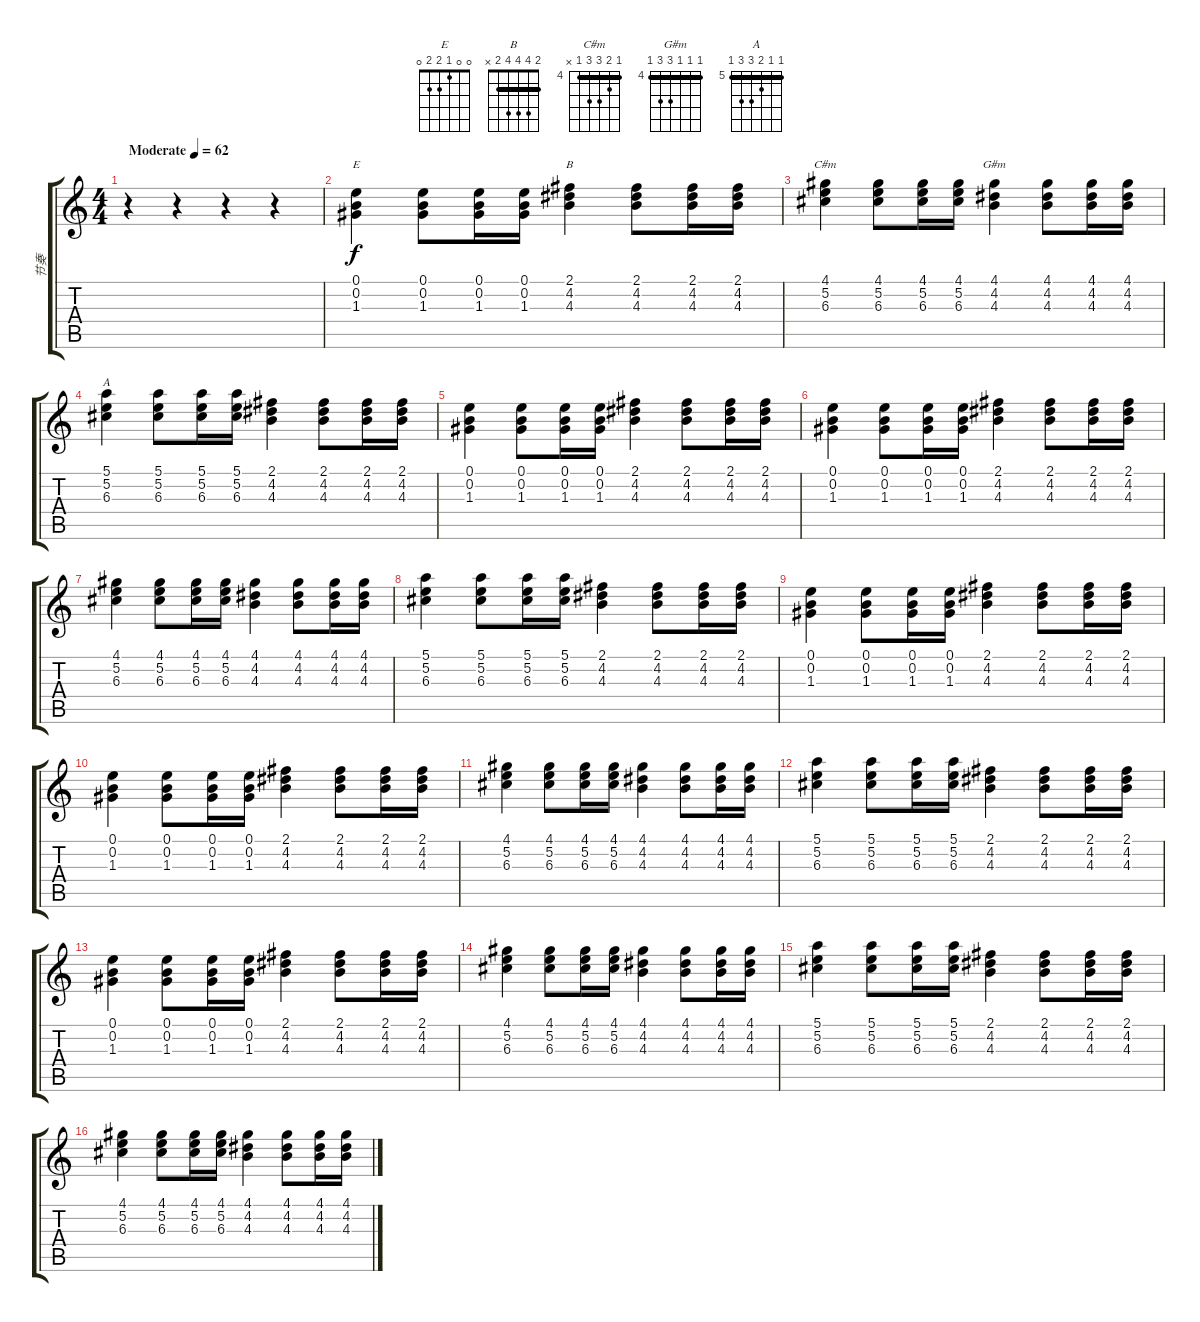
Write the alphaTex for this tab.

\track (" 节奏" " 节奏") {instrument acousticguitarsteel}
\staff {score tabs}
\tuning (E4 B3 G3 D3 A2 E2) {hide}
\chord ("E" 0 0 1 2 2 0)
\chord ("B" 2 4 4 4 2 x) {barre 2}
\chord ("C#m" 4 5 6 6 4 x) {firstfret 4 barre 4}
\chord ("G#m" 4 4 4 6 6 4) {firstfret 4 barre 4}
\chord ("A" 5 5 6 7 7 5) {firstfret 5 barre 5}
\ts (4 4)
\tempo (62 "Moderate")
\clef g2
\ks c
r.4{dy f instrument acousticguitarsteel} r.4 r.4 r.4 |
(0.1 0.2 1.3).4{ch "E"} (0.1 0.2 1.3).8 (0.1 0.2 1.3).16 (0.1 0.2 1.3).16 (2.1 4.2 4.3).4{ch "B"} (2.1 4.2 4.3).8 (2.1 4.2 4.3).16 (2.1 4.2 4.3).16 |
(4.1 5.2 6.3).4{ch "C#m"} (4.1 5.2 6.3).8 (4.1 5.2 6.3).16 (4.1 5.2 6.3).16 (4.1 4.2 4.3).4{ch "G#m"} (4.1 4.2 4.3).8 (4.1 4.2 4.3).16 (4.1 4.2 4.3).16 |
(5.1 5.2 6.3).4{ch "A"} (5.1 5.2 6.3).8{txt ""} (5.1 5.2 6.3).16 (5.1 5.2 6.3).16 (2.1 4.2 4.3).4 (2.1 4.2 4.3).8 (2.1 4.2 4.3).16 (2.1 4.2 4.3).16 |
(0.1 0.2 1.3).4 (0.1 0.2 1.3).8 (0.1 0.2 1.3).16 (0.1 0.2 1.3).16 (2.1 4.2 4.3).4 (2.1 4.2 4.3).8 (2.1 4.2 4.3).16 (2.1 4.2 4.3).16 |
(0.1 0.2 1.3).4 (0.1 0.2 1.3).8 (0.1 0.2 1.3).16 (0.1 0.2 1.3).16 (2.1 4.2 4.3).4 (2.1 4.2 4.3).8 (2.1 4.2 4.3).16 (2.1 4.2 4.3).16 |
(4.1 5.2 6.3).4 (4.1 5.2 6.3).8 (4.1 5.2 6.3).16 (4.1 5.2 6.3).16 (4.1 4.2 4.3).4 (4.1 4.2 4.3).8 (4.1 4.2 4.3).16 (4.1 4.2 4.3).16 |
(5.1 5.2 6.3).4 (5.1 5.2 6.3).8 (5.1 5.2 6.3).16 (5.1 5.2 6.3).16 (2.1 4.2 4.3).4 (2.1 4.2 4.3).8 (2.1 4.2 4.3).16 (2.1 4.2 4.3).16 |
(0.1 0.2 1.3).4 (0.1 0.2 1.3).8 (0.1 0.2 1.3).16 (0.1 0.2 1.3).16 (2.1 4.2 4.3).4 (2.1 4.2 4.3).8 (2.1 4.2 4.3).16 (2.1 4.2 4.3).16 |
(0.1 0.2 1.3).4 (0.1 0.2 1.3).8 (0.1 0.2 1.3).16 (0.1 0.2 1.3).16 (2.1 4.2 4.3).4 (2.1 4.2 4.3).8 (2.1 4.2 4.3).16 (2.1 4.2 4.3).16 |
(4.1 5.2 6.3).4 (4.1 5.2 6.3).8 (4.1 5.2 6.3).16 (4.1 5.2 6.3).16 (4.1 4.2 4.3).4 (4.1 4.2 4.3).8 (4.1 4.2 4.3).16 (4.1 4.2 4.3).16 |
(5.1 5.2 6.3).4 (5.1 5.2 6.3).8 (5.1 5.2 6.3).16 (5.1 5.2 6.3).16 (2.1 4.2 4.3).4 (2.1 4.2 4.3).8 (2.1 4.2 4.3).16 (2.1 4.2 4.3).16 |
(0.1 0.2 1.3).4 (0.1 0.2 1.3).8 (0.1 0.2 1.3).16 (0.1 0.2 1.3).16 (2.1 4.2 4.3).4 (2.1 4.2 4.3).8 (2.1 4.2 4.3).16 (2.1 4.2 4.3).16 |
(4.1 5.2 6.3).4 (4.1 5.2 6.3).8 (4.1 5.2 6.3).16 (4.1 5.2 6.3).16 (4.1 4.2 4.3).4 (4.1 4.2 4.3).8 (4.1 4.2 4.3).16 (4.1 4.2 4.3).16 |
(5.1 5.2 6.3).4 (5.1 5.2 6.3).8 (5.1 5.2 6.3).16 (5.1 5.2 6.3).16 (2.1 4.2 4.3).4 (2.1 4.2 4.3).8 (2.1 4.2 4.3).16 (2.1 4.2 4.3).16 |
(4.1 5.2 6.3).4 (4.1 5.2 6.3).8 (4.1 5.2 6.3).16 (4.1 5.2 6.3).16 (4.1 4.2 4.3).4 (4.1 4.2 4.3).8 (4.1 4.2 4.3).16 (4.1 4.2 4.3).16
